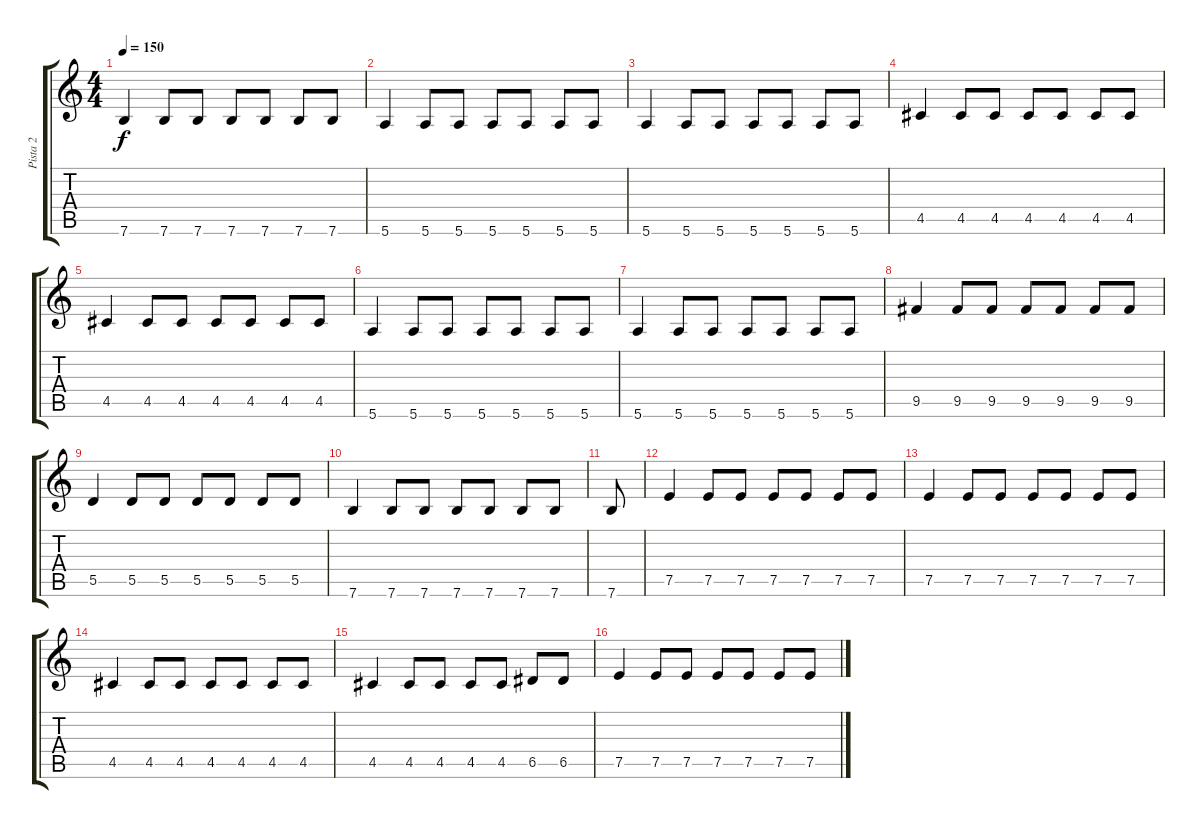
\track ("Pista 2" "Pista 2") {instrument electricbassfinger}
\staff {score tabs}
\tuning (E4 B3 G3 D3 A2 E2) {hide}
\ts (4 4)
\tempo 150
\clef g2
\ks c
7.6.4{dy f} 7.6.8 7.6.8 7.6.8 7.6.8 7.6.8 7.6.8 |
5.6.4 5.6.8 5.6.8 5.6.8 5.6.8 5.6.8 5.6.8 |
5.6.4 5.6.8 5.6.8 5.6.8 5.6.8 5.6.8 5.6.8 |
4.5.4 4.5.8 4.5.8 4.5.8 4.5.8 4.5.8 4.5.8 |
4.5.4 4.5.8 4.5.8 4.5.8 4.5.8 4.5.8 4.5.8 |
5.6.4 5.6.8 5.6.8 5.6.8 5.6.8 5.6.8 5.6.8 |
5.6.4 5.6.8 5.6.8 5.6.8 5.6.8 5.6.8 5.6.8 |
9.5.4 9.5.8 9.5.8 9.5.8 9.5.8 9.5.8 9.5.8 |
5.5.4 5.5.8 5.5.8 5.5.8 5.5.8 5.5.8 5.5.8 |
7.6.4 7.6.8 7.6.8 7.6.8 7.6.8 7.6.8 7.6.8 |
7.6.8 |
7.5.4 7.5.8 7.5.8 7.5.8 7.5.8 7.5.8 7.5.8 |
7.5.4 7.5.8 7.5.8 7.5.8 7.5.8 7.5.8 7.5.8 |
4.5.4 4.5.8 4.5.8 4.5.8 4.5.8 4.5.8 4.5.8 |
4.5.4 4.5.8 4.5.8 4.5.8 4.5.8 6.5.8 6.5.8 |
7.5.4 7.5.8 7.5.8 7.5.8 7.5.8 7.5.8 7.5.8
